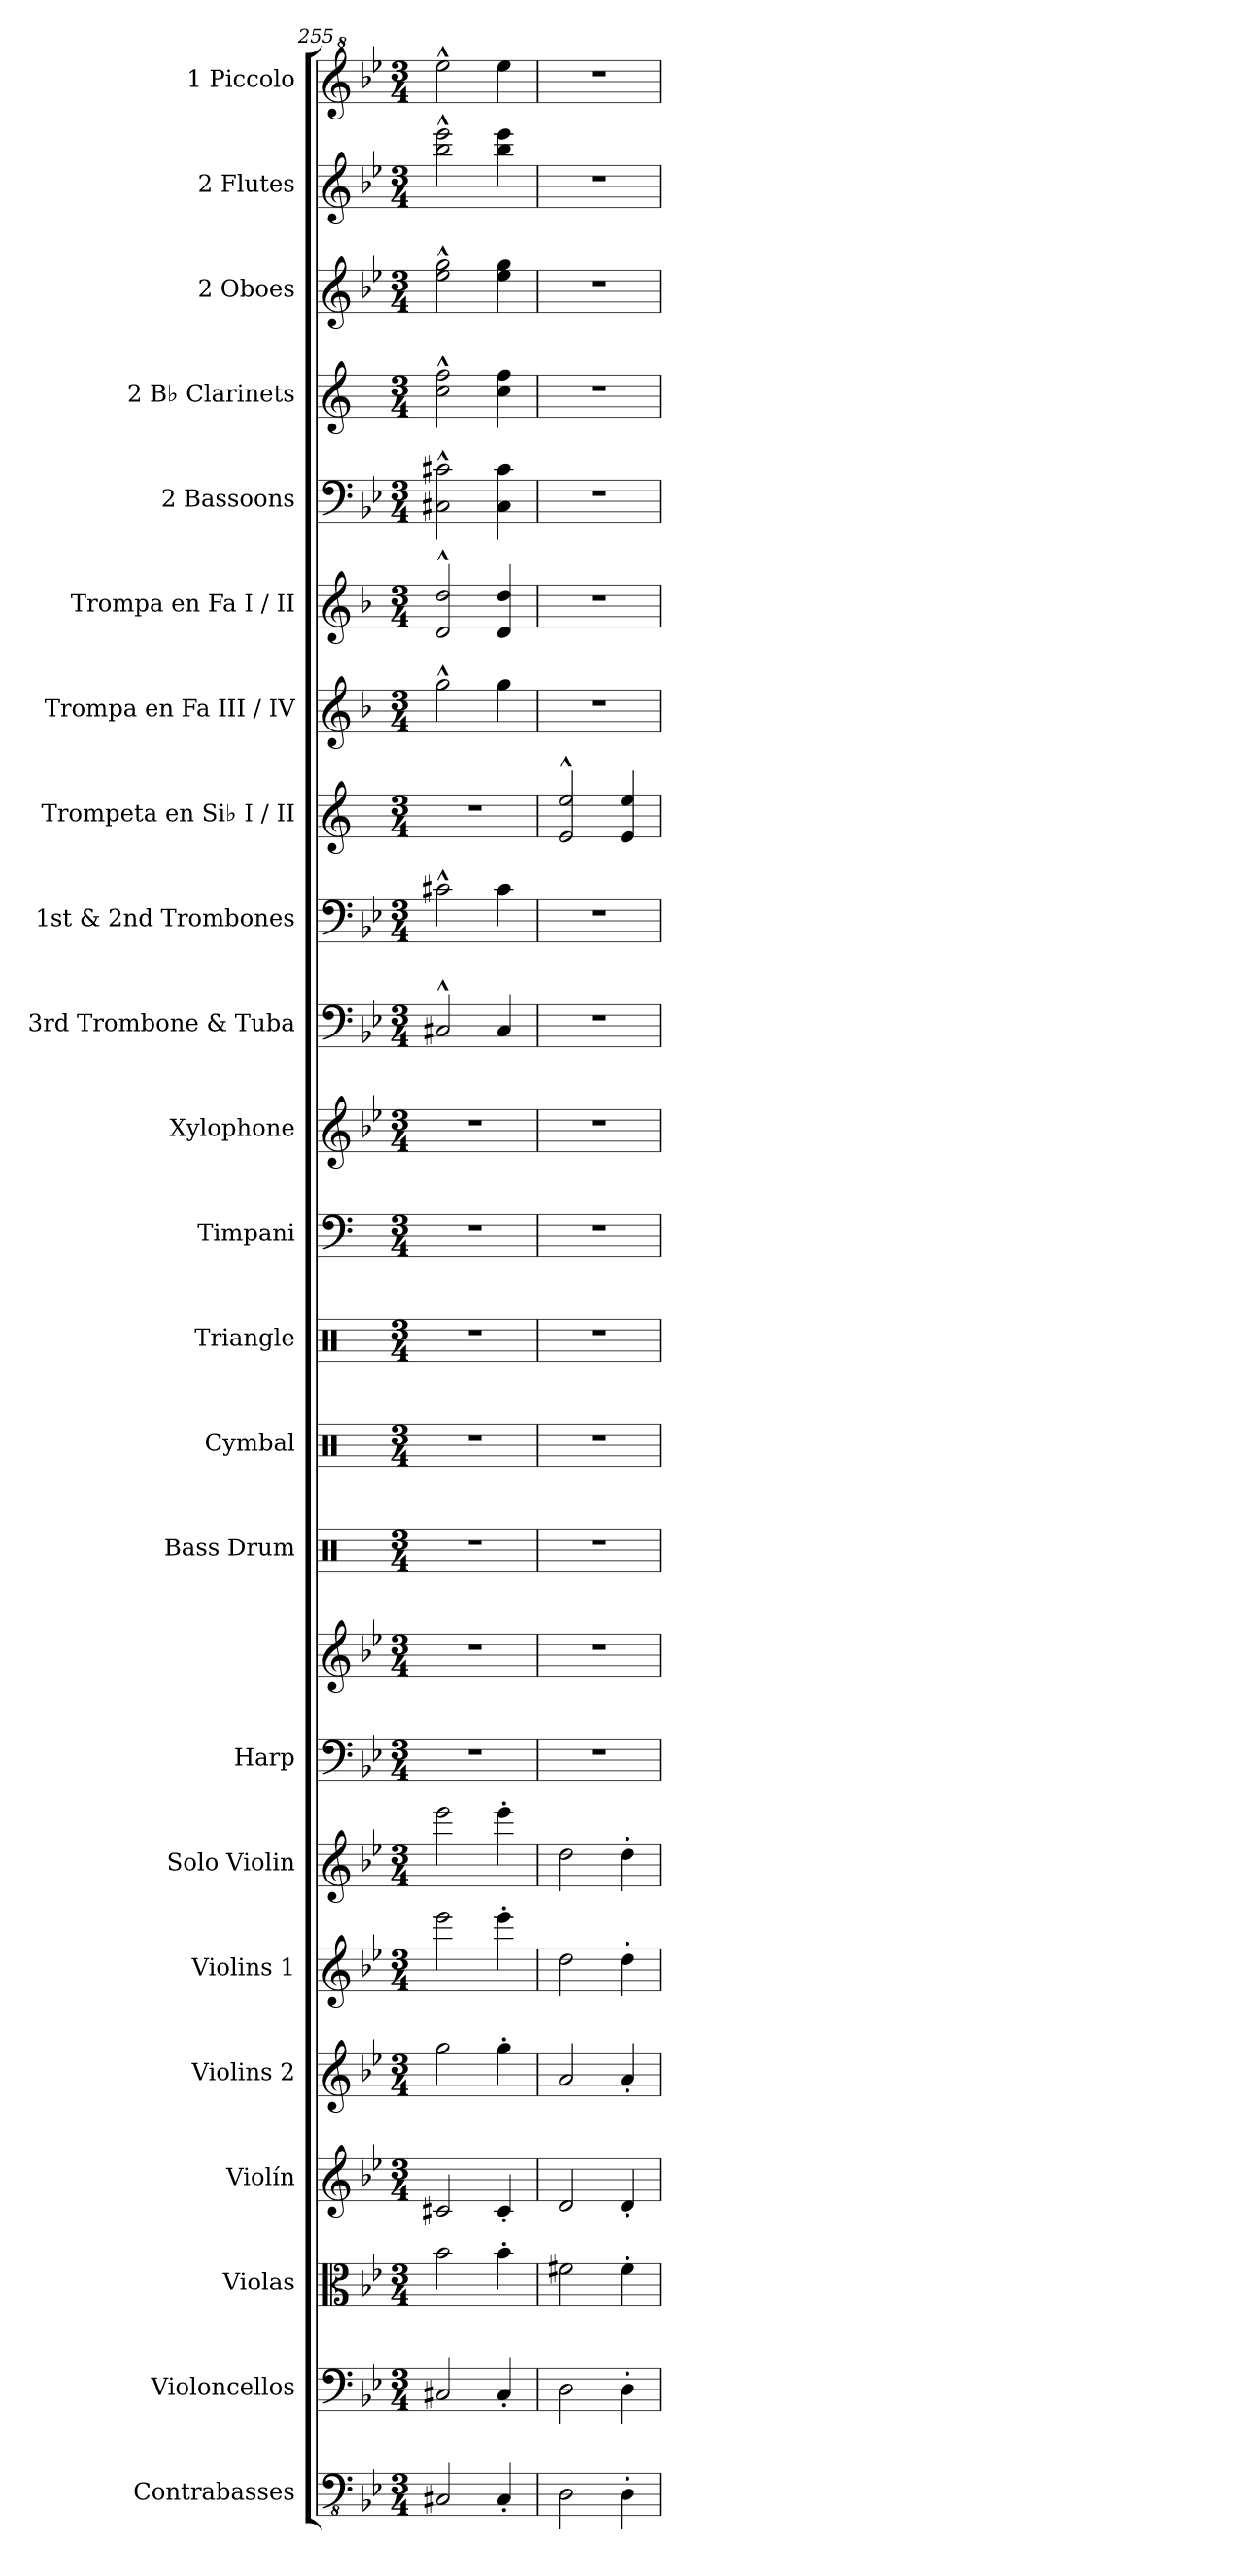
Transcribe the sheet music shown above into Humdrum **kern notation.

**kern	**kern	**kern	**kern	**kern	**kern	**kern	**kern	**kern	**kern	**kern	**kern	**kern	**kern	**kern	**kern	**kern	**kern	**kern	**kern	**kern	**kern	**kern	**kern
*part23	*part22	*part21	*part20	*part19	*part18	*part17	*part16	*part16	*part15	*part14	*part13	*part12	*part11	*part10	*part9	*part8	*part7	*part6	*part5	*part4	*part3	*part2	*part1
*staff24	*staff23	*staff22	*staff21	*staff20	*staff19	*staff18	*staff17	*staff16	*staff15	*staff14	*staff13	*staff12	*staff11	*staff10	*staff9	*staff8	*staff7	*staff6	*staff5	*staff4	*staff3	*staff2	*staff1
*I"Contrabasses	*I"Violoncellos	*I"Violas	*I"Violín	*I"Violins 2	*I"Violins 1	*I"Solo Violin	*I"Harp	*	*I"Bass Drum	*I"Cymbal	*I"Triangle	*I"Timpani	*I"Xylophone	*I"3rd Trombone     &amp; Tuba	*I"1st &amp; 2nd Trombones	*I"Trompeta en Si♭  I / II	*I"Trompa en Fa   III / IV	*I"Trompa en Fa I / II	*I"2 Bassoons	*I"2 B♭ Clarinets	*I"2 Oboes	*I"2 Flutes	*I"1 Piccolo
*I'Cbs.	*I'Vlcs.	*I'Vlas.	*I'Vln.	*I'Vlns. 2	*I'Vlns. 1	*I'S. Vln.	*I'Hrp.	*	*I'B. Dr.	*I'Cym.	*I'Trgl.	*I'Timp.	*I'Xyl.	*I'3rd Trb. &amp; Tba.	*I'1st &amp; 2nd    Trbs.	*I'Tpt. Si♭  I / II	*I'Trmp. Fa   III / IV	*I'Trmp. Fa I / II	*I'2 Bsns.	*I'2 B♭ Cls.	*I'2 Obs.	*I'2 Fls.	*I'1 Picc.
*clefFv4	*clefF4	*clefC3	*clefG2	*clefG2	*clefG2	*clefG2	*clefF4	*clefG2	*clefX	*clefX	*clefX	*clefF4	*clefG2	*clefF4	*clefF4	*clefG2	*clefG2	*clefG2	*clefF4	*clefG2	*clefG2	*clefG2	*clefG^2
*	*	*	*	*	*	*	*	*	*	*	*	*	*ITrd-7c-12	*	*	*ITrd1c2	*ITrd4c7	*ITrd4c7	*	*ITrd1c2	*	*	*ITrd-7c-12
*k[b-e-]	*k[b-e-]	*k[b-e-]	*k[b-e-]	*k[b-e-]	*k[b-e-]	*k[b-e-]	*k[b-e-]	*k[b-e-]	*k[]	*k[]	*k[]	*k[]	*k[b-e-]	*k[b-e-]	*k[b-e-]	*k[b-e-]	*k[b-e-]	*k[b-e-]	*k[b-e-]	*k[b-e-]	*k[b-e-]	*k[b-e-]	*k[b-e-]
*M3/4	*M3/4	*M3/4	*M3/4	*M3/4	*M3/4	*M3/4	*M3/4	*M3/4	*M3/4	*M3/4	*M3/4	*M3/4	*M3/4	*M3/4	*M3/4	*M3/4	*M3/4	*M3/4	*M3/4	*M3/4	*M3/4	*M3/4	*M3/4
=255	=255	=255	=255	=255	=255	=255	=255	=255	=255	=255	=255	=255	=255	=255	=255	=255	=255	=255	=255	=255	=255	=255	=255
2CC#X/	2C#X/	2b-\	2c#X/	2gg\	2eee-\	2eee-\	2.r	2.r	2.r	2.r	2.r	2.r	2.r	2C#X^^/	2c#X^^\	2.r	2cc^^\	2G/^^ 2g/^^	2C#X\^^ 2c#X\^^	2b-\^^ 2ee-\^^	2ee-\^^ 2gg\^^	2bb-\^^ 2eee-\^^	2eeee-^^\
4CC#'/	4C#'/	4b-'\	4c#'/	4gg'\	4eee-'\	4eee-'\	.	.	.	.	.	.	.	4C#/	4c#\	.	4cc\	4G/ 4g/	4C#\ 4c#\	4b-\ 4ee-\	4ee-\ 4gg\	4bb-\ 4eee-\	4eeee-\
=256	=256	=256	=256	=256	=256	=256	=256	=256	=256	=256	=256	=256	=256	=256	=256	=256	=256	=256	=256	=256	=256	=256	=256
2DD\	2D\	2f#X\	2d/	2a/	2dd\	2dd\	2.r	2.r	2.r	2.r	2.r	2.r	2.r	2.r	2.r	2d/^^ 2dd/^^	2.r	2.r	2.r	2.r	2.r	2.r	2.r
4DD'\	4D'\	4f#'\	4d'/	4a'/	4dd'\	4dd'\	.	.	.	.	.	.	.	.	.	4d/ 4dd/	.	.	.	.	.	.	.
=	=	=	=	=	=	=	=	=	=	=	=	=	=	=	=	=	=	=	=	=	=	=	=
*-	*-	*-	*-	*-	*-	*-	*-	*-	*-	*-	*-	*-	*-	*-	*-	*-	*-	*-	*-	*-	*-	*-	*-
